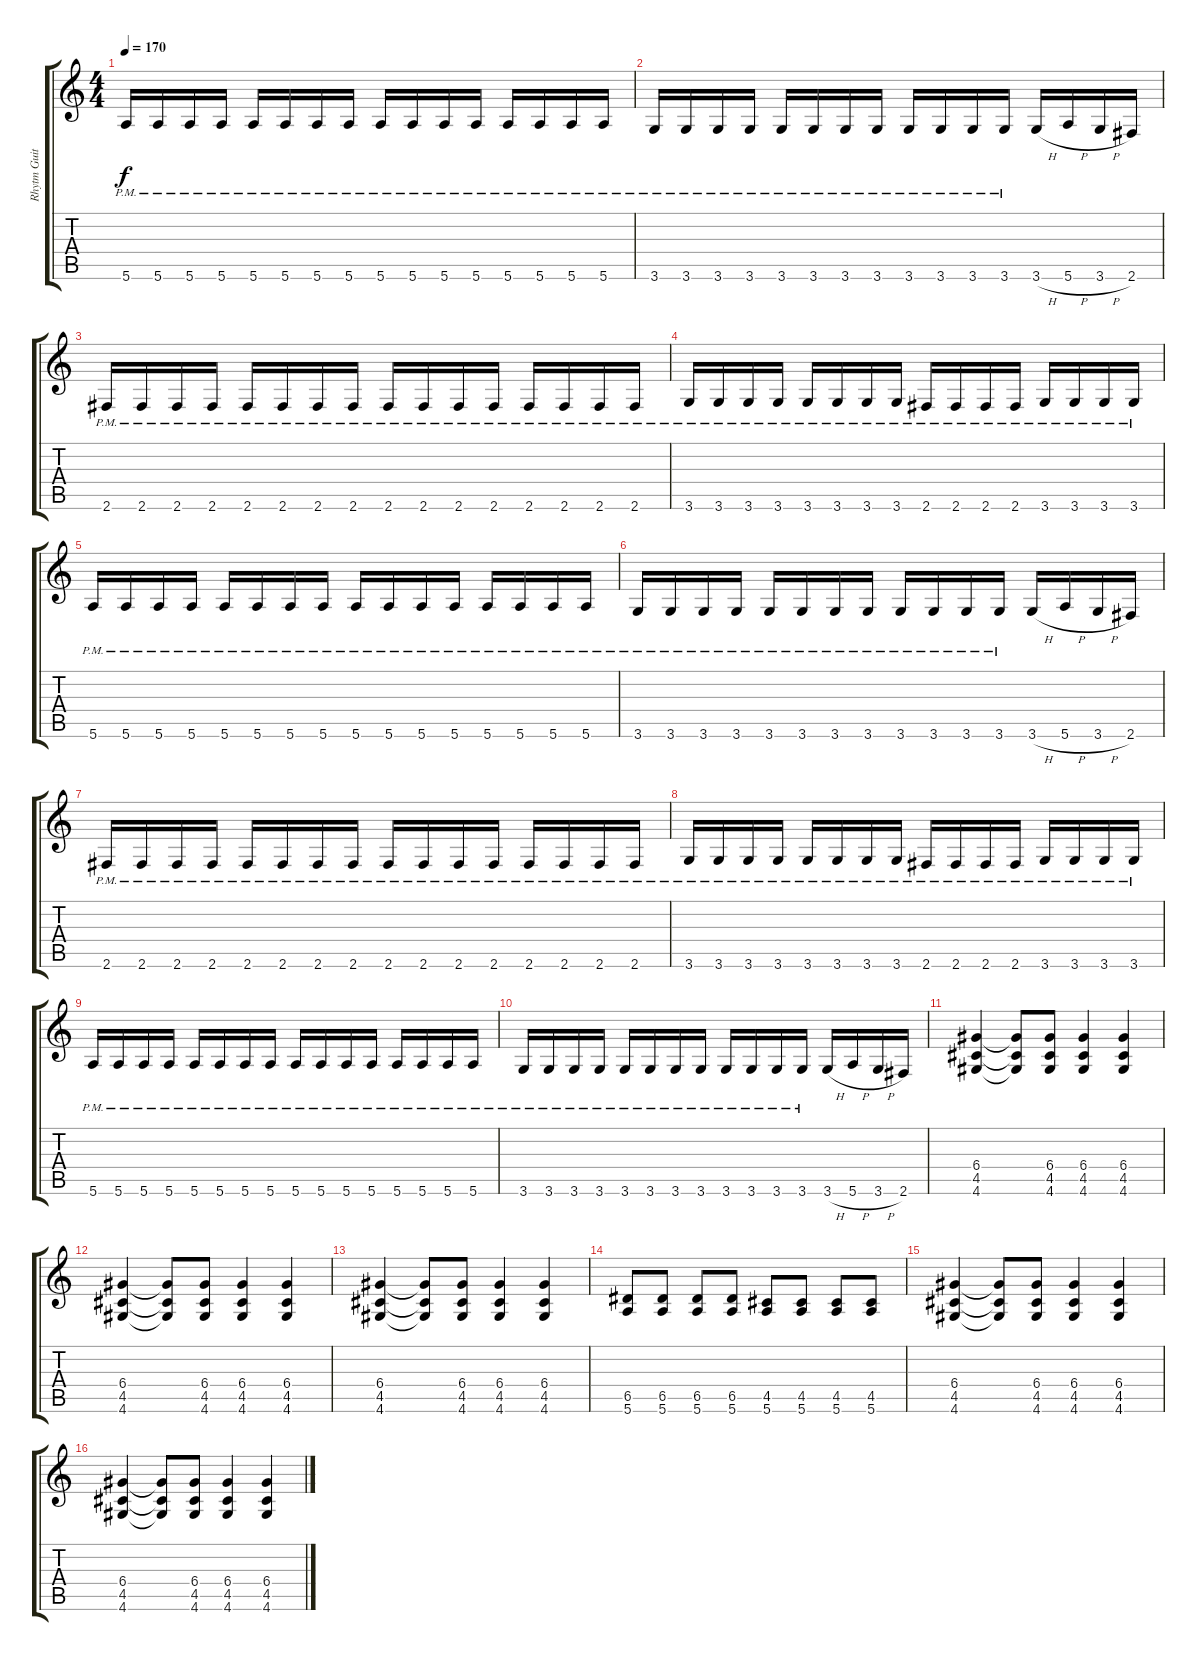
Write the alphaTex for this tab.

\track ("Rhytm Guitar 2" "Rhytm Guit") {instrument distortionguitar}
\staff {score tabs}
\tuning (E4 B3 G3 D3 A2 E2) {hide}
\ts (4 4)
\tempo 170
\clef g2
\ks c
5.6{pm}.16{dy f} 5.6{pm}.16 5.6{pm}.16 5.6{pm}.16 5.6{pm}.16 5.6{pm}.16 5.6{pm}.16 5.6{pm}.16 5.6{pm}.16 5.6{pm}.16 5.6{pm}.16 5.6{pm}.16 5.6{pm}.16 5.6{pm}.16 5.6{pm}.16 5.6{pm}.16 |
3.6{pm}.16 3.6{pm}.16 3.6{pm}.16 3.6{pm}.16 3.6{pm}.16 3.6{pm}.16 3.6{pm}.16 3.6{pm}.16 3.6{pm}.16 3.6{pm}.16 3.6{pm}.16 3.6{pm}.16 3.6{h}.16 5.6{h}.16 3.6{h}.16 2.6.16 |
2.6{pm}.16 2.6{pm}.16 2.6{pm}.16 2.6{pm}.16 2.6{pm}.16 2.6{pm}.16 2.6{pm}.16 2.6{pm}.16 2.6{pm}.16 2.6{pm}.16 2.6{pm}.16 2.6{pm}.16 2.6{pm}.16 2.6{pm}.16 2.6{pm}.16 2.6{pm}.16 |
3.6{pm}.16 3.6{pm}.16 3.6{pm}.16 3.6{pm}.16 3.6{pm}.16 3.6{pm}.16 3.6{pm}.16 3.6{pm}.16 2.6{pm}.16 2.6{pm}.16 2.6{pm}.16 2.6{pm}.16 3.6{pm}.16 3.6{pm}.16 3.6{pm}.16 3.6{pm}.16 |
5.6{pm}.16 5.6{pm}.16 5.6{pm}.16 5.6{pm}.16 5.6{pm}.16 5.6{pm}.16 5.6{pm}.16 5.6{pm}.16 5.6{pm}.16 5.6{pm}.16 5.6{pm}.16 5.6{pm}.16 5.6{pm}.16 5.6{pm}.16 5.6{pm}.16 5.6{pm}.16 |
3.6{pm}.16 3.6{pm}.16 3.6{pm}.16 3.6{pm}.16 3.6{pm}.16 3.6{pm}.16 3.6{pm}.16 3.6{pm}.16 3.6{pm}.16 3.6{pm}.16 3.6{pm}.16 3.6{pm}.16 3.6{h}.16 5.6{h}.16 3.6{h}.16 2.6.16 |
2.6{pm}.16 2.6{pm}.16 2.6{pm}.16 2.6{pm}.16 2.6{pm}.16 2.6{pm}.16 2.6{pm}.16 2.6{pm}.16 2.6{pm}.16 2.6{pm}.16 2.6{pm}.16 2.6{pm}.16 2.6{pm}.16 2.6{pm}.16 2.6{pm}.16 2.6{pm}.16 |
3.6{pm}.16 3.6{pm}.16 3.6{pm}.16 3.6{pm}.16 3.6{pm}.16 3.6{pm}.16 3.6{pm}.16 3.6{pm}.16 2.6{pm}.16 2.6{pm}.16 2.6{pm}.16 2.6{pm}.16 3.6{pm}.16 3.6{pm}.16 3.6{pm}.16 3.6{pm}.16 |
5.6{pm}.16 5.6{pm}.16 5.6{pm}.16 5.6{pm}.16 5.6{pm}.16 5.6{pm}.16 5.6{pm}.16 5.6{pm}.16 5.6{pm}.16 5.6{pm}.16 5.6{pm}.16 5.6{pm}.16 5.6{pm}.16 5.6{pm}.16 5.6{pm}.16 5.6{pm}.16 |
3.6{pm}.16 3.6{pm}.16 3.6{pm}.16 3.6{pm}.16 3.6{pm}.16 3.6{pm}.16 3.6{pm}.16 3.6{pm}.16 3.6{pm}.16 3.6{pm}.16 3.6{pm}.16 3.6{pm}.16 3.6{h}.16 5.6{h}.16 3.6{h}.16 2.6.16 |
(6.4 4.5 4.6).4 (6.4{t} 4.5{t} 4.6{t}).8 (6.4 4.5 4.6).8 (6.4 4.5 4.6).4 (6.4 4.5 4.6).4 |
(6.4 4.5 4.6).4 (6.4{t} 4.5{t} 4.6{t}).8 (6.4 4.5 4.6).8 (6.4 4.5 4.6).4 (6.4 4.5 4.6).4 |
(6.4 4.5 4.6).4 (6.4{t} 4.5{t} 4.6{t}).8 (6.4 4.5 4.6).8 (6.4 4.5 4.6).4 (6.4 4.5 4.6).4 |
(6.5 5.6).8 (6.5 5.6).8 (6.5 5.6).8 (6.5 5.6).8 (4.5 5.6).8 (4.5 5.6).8 (4.5 5.6).8 (4.5 5.6).8 |
(6.4 4.5 4.6).4 (6.4{t} 4.5{t} 4.6{t}).8 (6.4 4.5 4.6).8 (6.4 4.5 4.6).4 (6.4 4.5 4.6).4 |
(6.4 4.5 4.6).4 (6.4{t} 4.5{t} 4.6{t}).8 (6.4 4.5 4.6).8 (6.4 4.5 4.6).4 (6.4 4.5 4.6).4
